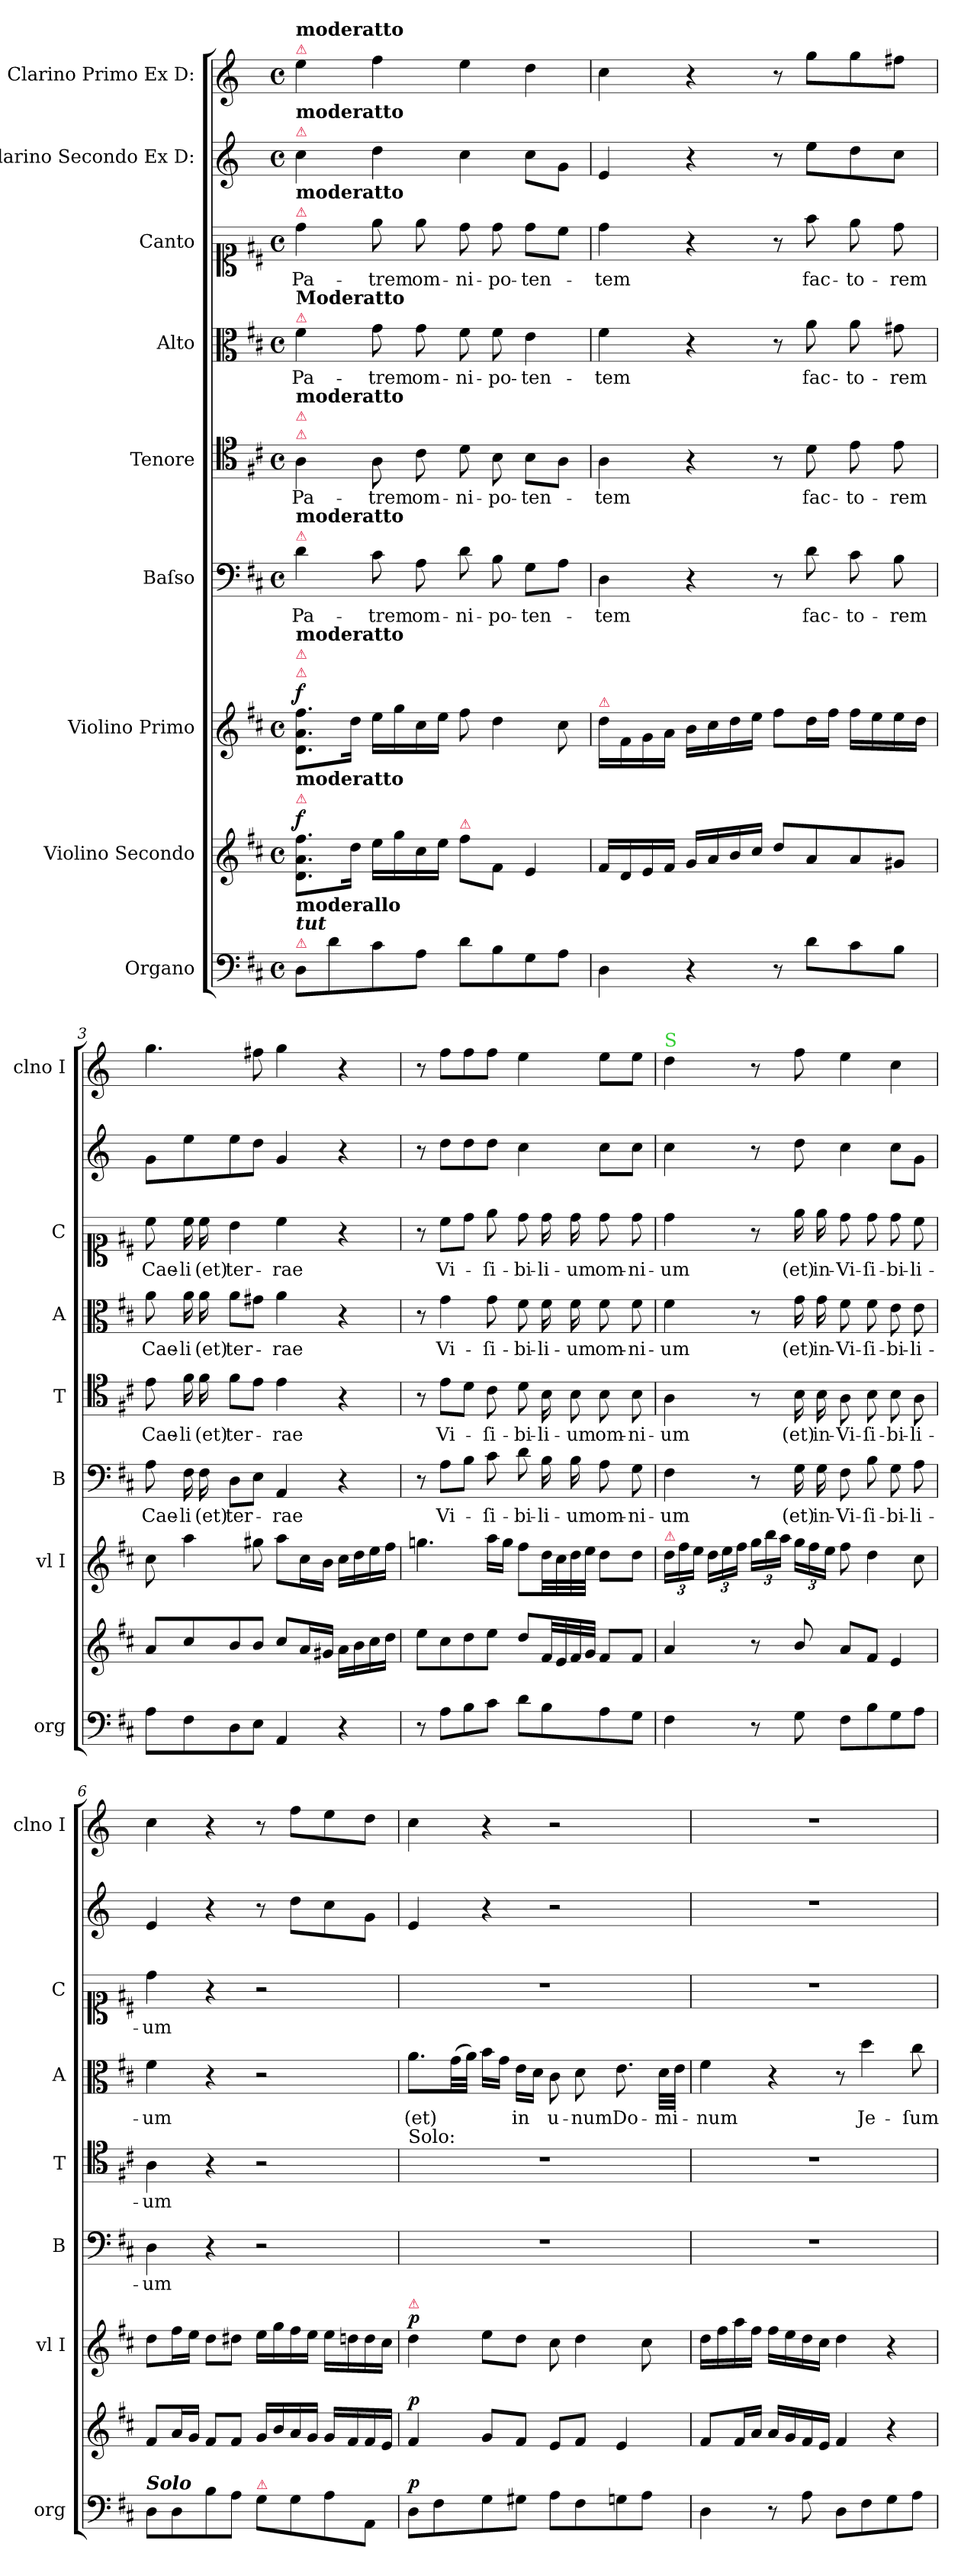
**kern	**dynam	**kern	**dynam	**kern	**dynam	**kern	**text	**kern	**text	**kern	**text	**kern	**text	**kern	**kern
*part9	*part9	*part8	*part8	*part7	*part7	*part6	*part6	*part5	*part5	*part4	*part4	*part3	*part3	*part2	*part1
*staff9	*staff9	*staff8	*staff8	*staff7	*staff7	*staff6	*staff6	*staff5	*staff5	*staff4	*staff4	*staff3	*staff3	*staff2	*staff1
*I"Organo	*	*I"Violino Secondo	*	*I"Violino Primo	*	*I"Baſso	*	*I"Tenore	*	*I"Alto	*	*I"Canto	*	*I"Clarino Secondo Ex D:	*I"Clarino Primo Ex D:
*I'org	*	*	*	*I'vl I	*	*I'B	*	*I'T	*	*I'A	*	*I'C	*	*	*I'clno I
*clefF4	*	*clefG2	*	*clefG2	*	*clefF4	*	*clefC4	*	*clefC3	*	*clefC1	*	*clefG2	*clefG2
*	*	*	*	*	*	*	*	*	*	*	*	*	*	*ITrd-1c-2	*ITrd-1c-2
*k[f#c#]	*	*k[f#c#]	*	*k[f#c#]	*	*k[f#c#]	*	*k[f#c#]	*	*k[f#c#]	*	*k[f#c#]	*	*k[f#c#]	*k[f#c#]
*D:	*	*D:	*	*D:	*	*D:	*	*D:	*	*D:	*	*D:	*	*D:	*D:
*M4/4	*	*M4/4	*	*M4/4	*	*M4/4	*	*M4/4	*	*M4/4	*	*M4/4	*	*M4/4	*M4/4
*met(c)	*	*met(c)	*	*met(c)	*	*met(c)	*	*met(c)	*	*met(c)	*	*met(c)	*	*met(c)	*met(c)
=1	=1	=1	=1	=1	=1	=1	=1	=1	=1	=1	=1	=1	=1	=1	=1
!	!	!	!	!	!	!	!	!	!	!	!	!	!	!	!LO:TX:a:color=crimson:t=⚠
!	!	!	!	!	!	!	!	!	!	!	!	!	!	!	!LO:TX:a:B:t=moderatto
!	!	!	!	!	!	!	!	!	!	!	!	!	!	!LO:TX:a:color=crimson:t=⚠	!
!	!	!	!	!	!	!	!	!	!	!	!	!	!	!LO:TX:a:B:t=moderatto	!
!	!	!	!	!	!	!	!	!	!	!	!	!LO:TX:a:color=crimson:t=⚠	!	!	!
!	!	!	!	!	!	!	!	!	!	!	!	!LO:TX:a:B:t=moderatto	!	!	!
!	!	!	!	!	!	!	!	!	!	!LO:TX:a:color=crimson:t=⚠	!	!	!	!	!
!	!	!	!	!	!	!	!	!	!	!LO:TX:a:B:t=Moderatto	!	!	!	!	!
!	!	!	!	!	!	!	!	!LO:TX:a:color=crimson:t=⚠	!	!	!	!	!	!	!
!	!	!	!	!	!	!	!	!LO:TX:a:color=crimson:t=⚠	!	!	!	!	!	!	!
!	!	!	!	!	!	!	!	!LO:TX:a:B:t=moderatto	!	!	!	!	!	!	!
!	!	!	!	!	!	!LO:TX:a:color=crimson:t=⚠	!	!	!	!	!	!	!	!	!
!	!	!	!	!	!	!LO:TX:a:B:t=moderatto	!	!	!	!	!	!	!	!	!
!	!	!	!	!LO:TX:a:color=crimson:t=⚠	!	!	!	!	!	!	!	!	!	!	!
!	!	!	!	!LO:TX:a:color=crimson:t=⚠	!	!	!	!	!	!	!	!	!	!	!
!	!	!	!	!LO:TX:a:B:t=moderatto	!	!	!	!	!	!	!	!	!	!	!
!	!	!LO:TX:a:color=crimson:t=⚠	!	!	!	!	!	!	!	!	!	!	!	!	!
!	!	!LO:TX:a:B:t=moderatto	!	!	!	!	!	!	!	!	!	!	!	!	!
!LO:TX:a:color=crimson:t=⚠	!	!	!	!	!	!	!	!	!	!	!	!	!	!	!
!LO:TX:a:Bi:t=tut	!	!	!	!	!	!	!	!	!	!	!	!	!	!	!
!LO:TX:a:B:t=moderallo	!	!	!	!	!	!	!	!	!	!	!	!	!	!	!
!	!	!	!LO:DY:a	!	!LO:DY:a	!	!	!	!	!	!	!	!	!	!
8D\L	.	8.d\ 8.a\ 8.ff#\L	f	8.d\ 8.a\ 8.ff#\L	f	4d\	Pa-	4A\	Pa-	4f#\	Pa-	4dd\	Pa-	4dd\	4ff#\
8d\	.	.	.	.	.	.	.	.	.	.	.	.	.	.	.
.	.	16dd\Jk	.	16dd\Jk	.	.	.	.	.	.	.	.	.	.	.
8c#\	.	16ee\LL	.	16ee\LL	.	8c#\	-trem	8A\	-trem	8g\	-trem	8ee\	-trem	4ee\	4gg\
.	.	16gg\	.	16gg\	.	.	.	.	.	.	.	.	.	.	.
8A\J	.	16cc#\	.	16cc#\	.	8A\	om-	8c#\	om-	8g\	om-	8ee\	om-	.	.
.	.	16ee\JJ	.	16ee\JJ	.	.	.	.	.	.	.	.	.	.	.
!	!	!LO:TX:a:color=crimson:t=⚠	!	!	!	!	!	!	!	!	!	!	!	!	!
8d\L	.	8ff#\L	.	8ff#\	.	8d\	-ni-	8d\	-ni-	8f#\	-ni-	8dd\	-ni-	4dd\	4ff#\
8B\	.	8f#\J	.	4dd\	.	8B\	-po-	8B\	-po-	8f#\	-po-	8dd\	-po-	.	.
8G\	.	4e/	.	.	.	8G\L	-ten-	8B\L	-ten-	4e\	-ten-	8dd\L	-ten-	8dd\L	4ee\
8A\J	.	.	.	8cc#\	.	8A\J	.	8A\J	.	.	.	8cc#\J	.	8a\J	.
=2	=2	=2	=2	=2	=2	=2	=2	=2	=2	=2	=2	=2	=2	=2	=2
!	!	!	!	!LO:TX:a:color=crimson:t=⚠	!	!	!	!	!	!	!	!	!	!	!
4D\	.	16f#/LL	.	16dd\LL	.	4D\	-tem	4A\	-tem	4f#\	-tem	4dd\	-tem	4f#/	4dd\
.	.	16d/	.	16f#\	.	.	.	.	.	.	.	.	.	.	.
.	.	16e/	.	16g\	.	.	.	.	.	.	.	.	.	.	.
.	.	16f#/JJ	.	16a\JJ	.	.	.	.	.	.	.	.	.	.	.
4r	.	16g/LL	.	16b\LL	.	4r	.	4r	.	4r	.	4r	.	4r	4r
.	.	16a/	.	16cc#\	.	.	.	.	.	.	.	.	.	.	.
.	.	16b/	.	16dd\	.	.	.	.	.	.	.	.	.	.	.
.	.	16cc#/JJ	.	16ee\JJ	.	.	.	.	.	.	.	.	.	.	.
8r	.	8dd/L	.	8ff#\L	.	8r	.	8r	.	8r	.	8r	.	8r	8r
8d\L	.	8a/	.	16dd\L	.	8d\	fac-	8d\	fac-	8a\	fac-	8ff#\	fac-	8ff#\L	8aa\L
.	.	.	.	16ff#\JJ	.	.	.	.	.	.	.	.	.	.	.
8c#\	.	8a/	.	16ff#\LL	.	8c#\	-to-	8e\	-to-	8a\	-to-	8ee\	-to-	8ee\	8aa\
.	.	.	.	16ee\	.	.	.	.	.	.	.	.	.	.	.
8B\J	.	8g#X/J	.	16ee\	.	8B\	-rem	8e\	-rem	8g#X\	-rem	8dd\	-rem	8dd\J	8gg#X\J
.	.	.	.	16dd\JJ	.	.	.	.	.	.	.	.	.	.	.
=3	=3	=3	=3	=3	=3	=3	=3	=3	=3	=3	=3	=3	=3	=3	=3
8A\L	.	8a/L	.	8cc#\	.	8A\	Cae-	8e\	Cae-	8a\	Cae-	8cc#\	Cae-	8a\L	4.aa\
8F#\	.	8cc#/	.	4aa\	.	16F#\	-li	16f#\	-li	16a\	-li	16cc#\	-li	8ff#\	.
.	.	.	.	.	.	16F#\	(et)	16f#\	(et)	16a\	(et)	16cc#\	(et)	.	.
8D\	.	8b/	.	.	.	8D\L	ter-	8f#\L	ter-	8a\L	ter-	4b\	ter-	8ff#\	.
8E\J	.	8b/J	.	8gg#X\	.	8E\J	.	8e\J	.	8g#X\J	.	.	.	8ee\J	8gg#X\
4AA/	.	8cc#/L	.	8aa\L	.	4AA/	-rae	4e\	-rae	4a\	-rae	4cc#\	-rae	4a/	4aa\
.	.	16a/L	.	16cc#\L	.	.	.	.	.	.	.	.	.	.	.
.	.	16g#X/JJ	.	16b\JJ	.	.	.	.	.	.	.	.	.	.	.
4r	.	16a\LL	.	16cc#\LL	.	4r	.	4r	.	4r	.	4r	.	4r	4r
.	.	16b\	.	16dd\	.	.	.	.	.	.	.	.	.	.	.
.	.	16cc#\	.	16ee\	.	.	.	.	.	.	.	.	.	.	.
.	.	16dd\JJ	.	16ff#\JJ	.	.	.	.	.	.	.	.	.	.	.
=4	=4	=4	=4	=4	=4	=4	=4	=4	=4	=4	=4	=4	=4	=4	=4
8r	.	8ee\L	.	4.ggn\	.	8r	.	8r	.	8r	.	8r	.	8r	8r
8A\L	.	8cc#\	.	.	.	8A\L	Vi-	8e\L	Vi-	4g\	Vi-	8cc#\L	Vi-	8ee\L	8gg\L
8B\	.	8dd\	.	.	.	8B\J	.	8d\J	.	.	.	8dd\J	.	8ee\	8gg\
8c#\J	.	8ee\J	.	16aa\LL	.	8c#\	-ſi-	8c#\	-ſi-	8g\	-ſi-	8ee\	-ſi-	8ee\J	8gg\J
.	.	.	.	16gg\JJ	.	.	.	.	.	.	.	.	.	.	.
8d\L	.	8dd/L	.	8ff#\L	.	8d\	-bi-	8d\	-bi-	8f#\	-bi-	8dd\	-bi-	4dd\	4ff#\
8B\	.	32f#/LL	.	32dd\LL	.	16B\	-li-	16B\	-li-	16f#\	-li-	16dd\	-li-	.	.
.	.	32e/	.	32cc#\	.	.	.	.	.	.	.	.	.	.	.
!	!	!	!	!	!	!	!	!LO:N:vis=8	!	!	!	!	!	!	!
.	.	32f#/	.	32dd\	.	16B\	-um	16B\	-um	16f#\	-um	16dd\	-um	.	.
.	.	32g/JJJ	.	32ee\JJJ	.	.	.	.	.	.	.	.	.	.	.
8A\	.	8f#/L	.	8dd\L	.	8A\	om-	8B\	om-	8f#\	om-	8dd\	om-	8dd\L	8ff#\L
8G\J	.	8f#/J	.	8dd\J	.	8G\	-ni-	8B\	-ni-	8f#\	-ni-	8dd\	-ni-	8dd\J	8ff#\J
=5	=5	=5	=5	=5	=5	=5	=5	=5	=5	=5	=5	=5	=5	=5	=5
!	!	!	!	!	!	!	!	!	!	!	!	!	!	!	!LO:TX:a:color=limegreen:t=S
!	!	!	!	!LO:TX:a:color=crimson:t=⚠	!	!	!	!	!	!	!	!	!	!	!
4F#\	.	4a/	.	24dd\LL	.	4F#\	-um	4A\	-um	4f#\	-um	4dd\	-um	4dd\	4ee\
.	.	.	.	24ff#\	.	.	.	.	.	.	.	.	.	.	.
.	.	.	.	24ee\JJ	.	.	.	.	.	.	.	.	.	.	.
.	.	.	.	24dd\LL	.	.	.	.	.	.	.	.	.	.	.
.	.	.	.	24ee\	.	.	.	.	.	.	.	.	.	.	.
.	.	.	.	24ff#\JJ	.	.	.	.	.	.	.	.	.	.	.
8r	.	8r	.	24gg\LL	.	8r	.	8r	.	8r	.	8r	.	8r	8r
.	.	.	.	24bb\	.	.	.	.	.	.	.	.	.	.	.
.	.	.	.	24aa\JJ	.	.	.	.	.	.	.	.	.	.	.
8G\	.	8b/	.	24gg\LL	.	16G\	(et)	16B\	(et)	16g\	(et)	16ee\	(et)	8ee\	8gg\
.	.	.	.	24ff#\	.	.	.	.	.	.	.	.	.	.	.
.	.	.	.	.	.	16G\	in-	16B\	in-	16g\	in-	16ee\	in-	.	.
.	.	.	.	24ee\JJ	.	.	.	.	.	.	.	.	.	.	.
8F#\L	.	8a/L	.	8ff#\	.	8F#\	-Vi-	8A\	-Vi-	8f#\	-Vi-	8dd\	-Vi-	4dd\	4ff#\
8B\	.	8f#/J	.	4dd\	.	8B\	-ſi-	8B\	-ſi-	8f#\	-ſi-	8dd\	-ſi-	.	.
8G\	.	4e/	.	.	.	8G\	-bi-	8B\	-bi-	8e\	-bi-	8dd\	-bi-	8dd\L	4dd\
8A\J	.	.	.	8cc#\	.	8A\	-li-	8A\	-li-	8e\	-li-	8cc#\	-li-	8a\J	.
=6	=6	=6	=6	=6	=6	=6	=6	=6	=6	=6	=6	=6	=6	=6	=6
!LO:TX:a:Bi:t=Solo	!	!	!	!	!	!	!	!	!	!	!	!	!	!	!
8D\L	.	8f#/L	.	8dd\L	.	4D\	-um	4A\	-um	4f#\	-um	4dd\	-um	4f#/	4dd\
8D\	.	16a/L	.	16ff#\L	.	.	.	.	.	.	.	.	.	.	.
.	.	16g/JJ	.	16ee\JJ	.	.	.	.	.	.	.	.	.	.	.
8B\	.	8f#/L	.	8dd\L	.	4r	.	4r	.	4r	.	4r	.	4r	4r
8A\J	.	8f#/J	.	8dd#X\J	.	.	.	.	.	.	.	.	.	.	.
!LO:TX:a:color=crimson:t=⚠	!	!	!	!	!	!	!	!	!	!	!	!	!	!	!
8G\L	.	16g/LL	.	16ee\LL	.	2r	.	2r	.	2r	.	2r	.	8r	8r
.	.	16b/	.	16gg\	.	.	.	.	.	.	.	.	.	.	.
8G\	.	16a/	.	16ff#\	.	.	.	.	.	.	.	.	.	8ee\L	8gg\L
.	.	16g/JJ	.	16ee\JJ	.	.	.	.	.	.	.	.	.	.	.
8A\	.	16g/LL	.	16ee\LL	.	.	.	.	.	.	.	.	.	8dd\	8ff#\
.	.	16f#/	.	16ddn\	.	.	.	.	.	.	.	.	.	.	.
8AA\J	.	16f#/	.	16dd\	.	.	.	.	.	.	.	.	.	8a\J	8ee\J
.	.	16e/JJ	.	16cc#\JJ	.	.	.	.	.	.	.	.	.	.	.
=7	=7	=7	=7	=7	=7	=7	=7	=7	=7	=7	=7	=7	=7	=7	=7
!	!	!	!	!	!	!	!	!LO:TX:a:t=Solo&colon;	!	!	!	!	!	!	!
!	!	!	!	!LO:TX:a:color=crimson:t=⚠	!	!	!	!	!	!	!	!	!	!	!
!	!LO:DY:a	!	!LO:DY:a	!	!LO:DY:a	!	!	!	!	!	!	!	!	!	!
8D\L	p	4f#/	p	4dd\	p	1r	.	1r	.	8.a\L	(et)	1r	.	4f#/	4dd\
8F#\	.	.	.	.	.	.	.	.	.	.	.	.	.	.	.
.	.	.	.	.	.	.	.	.	.	(32g\LL	.	.	.	.	.
.	.	.	.	.	.	.	.	.	.	32a\JJJ)	.	.	.	.	.
8G\	.	8g/L	.	8ee\L	.	.	.	.	.	16b\LL	.	.	.	4r	4r
.	.	.	.	.	.	.	.	.	.	16g\JJ	.	.	.	.	.
8G#X\J	.	8f#/J	.	8dd\J	.	.	.	.	.	16e\LL	in	.	.	.	.
.	.	.	.	.	.	.	.	.	.	16d\JJ	.	.	.	.	.
8A\L	.	8e/L	.	8cc#\	.	.	.	.	.	8c#\	u-	.	.	2r	2r
8F#\	.	8f#/J	.	4dd\	.	.	.	.	.	8d\	-num	.	.	.	.
8Gn\	.	4e/	.	.	.	.	.	.	.	8.e\	Do-	.	.	.	.
8A\J	.	.	.	8cc#\	.	.	.	.	.	.	.	.	.	.	.
.	.	.	.	.	.	.	.	.	.	32d\LLL	-mi-	.	.	.	.
.	.	.	.	.	.	.	.	.	.	32e\JJJ	.	.	.	.	.
=8	=8	=8	=8	=8	=8	=8	=8	=8	=8	=8	=8	=8	=8	=8	=8
4D\	.	8f#/L	.	16dd\LL	.	1r	.	1r	.	4f#\	-num	1r	.	1r	1r
.	.	.	.	16ff#\	.	.	.	.	.	.	.	.	.	.	.
.	.	16f#/L	.	16aa\	.	.	.	.	.	.	.	.	.	.	.
.	.	16a/JJ	.	16ff#\JJ	.	.	.	.	.	.	.	.	.	.	.
8r	.	16a/LL	.	16ff#\LL	.	.	.	.	.	4r	.	.	.	.	.
.	.	16g/	.	16ee\	.	.	.	.	.	.	.	.	.	.	.
8A\	.	16f#/	.	16dd\	.	.	.	.	.	.	.	.	.	.	.
.	.	16e/JJ	.	16cc#\JJ	.	.	.	.	.	.	.	.	.	.	.
8D\L	.	4f#/	.	4dd\	.	.	.	.	.	8r	.	.	.	.	.
8F#\	.	.	.	.	.	.	.	.	.	4dd\	Je-	.	.	.	.
8G\	.	4r	.	4r	.	.	.	.	.	.	.	.	.	.	.
8A\J	.	.	.	.	.	.	.	.	.	8cc#\	-ſum	.	.	.	.
=	=	=	=	=	=	=	=	=	=	=	=	=	=	=	=
*-	*-	*-	*-	*-	*-	*-	*-	*-	*-	*-	*-	*-	*-	*-	*-
